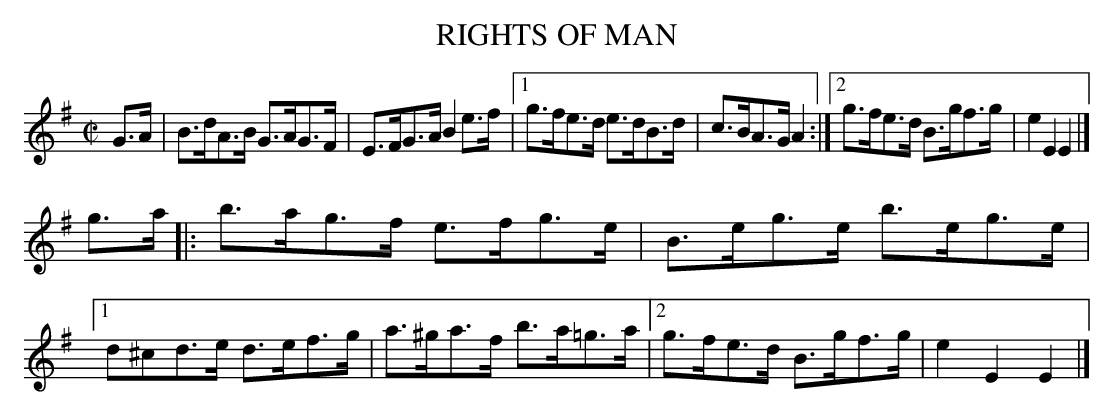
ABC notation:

X:1
T: RIGHTS OF MAN
M: C|
L: 1/8
K: Em
G>A |\
B>dA>B G>AG>F | E>FG>A B2e>f |\
[1 g>fe>d e>dB>d | c>BA>G A2 :|\
[2 g>fe>d B>gf>g | e2E2E2 |]
g>a |:\
b>ag>f e>fg>e | B>eg>e b>eg>e |\
[1 d^cd>e d>ef>g | a>^ga>f b>a=g>a |\
[2 g>fe>d B>gf>g | e2E2E2 |]
